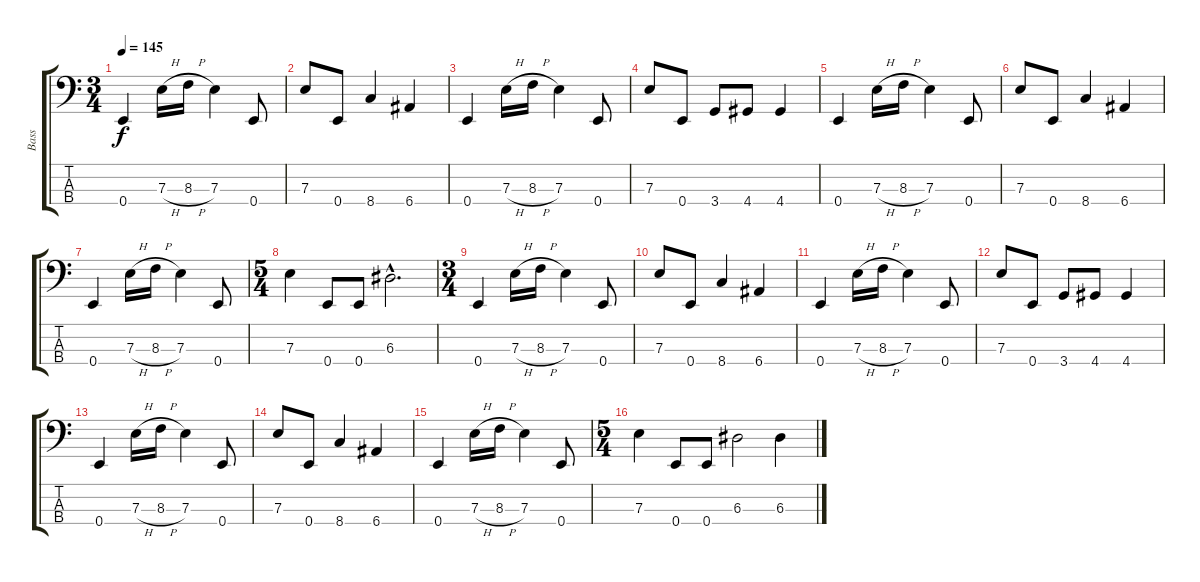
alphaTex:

\track ("Bass" "Bass") {instrument electricbassfinger}
\staff {score tabs}
\tuning (G2 D2 A1 E1) {hide}
\ts (3 4)
\tempo 145
\clef f4
\ks c
0.4.4{dy f} 7.3{h}.16 8.3{h}.16 7.3.4 0.4.8 |
7.3.8 0.4.8 8.4.4 6.4.4 |
0.4.4 7.3{h}.16 8.3{h}.16 7.3.4 0.4.8 |
7.3.8 0.4.8 3.4.8 4.4.8 4.4.4 |
0.4.4 7.3{h}.16 8.3{h}.16 7.3.4 0.4.8 |
7.3.8 0.4.8 8.4.4 6.4.4 |
0.4.4 7.3{h}.16 8.3{h}.16 7.3.4 0.4.8 |
\ts (5 4)
7.3.4 0.4.8 0.4.8 6.3{hac}.2{d} |
\ts (3 4)
0.4.4 7.3{h}.16 8.3{h}.16 7.3.4 0.4.8 |
7.3.8 0.4.8 8.4.4 6.4.4 |
0.4.4 7.3{h}.16 8.3{h}.16 7.3.4 0.4.8 |
7.3.8 0.4.8 3.4.8 4.4.8 4.4.4 |
0.4.4 7.3{h}.16 8.3{h}.16 7.3.4 0.4.8 |
7.3.8 0.4.8 8.4.4 6.4.4 |
0.4.4 7.3{h}.16 8.3{h}.16 7.3.4 0.4.8 |
\ts (5 4)
7.3.4 0.4.8 0.4.8 6.3.2 6.3.4
